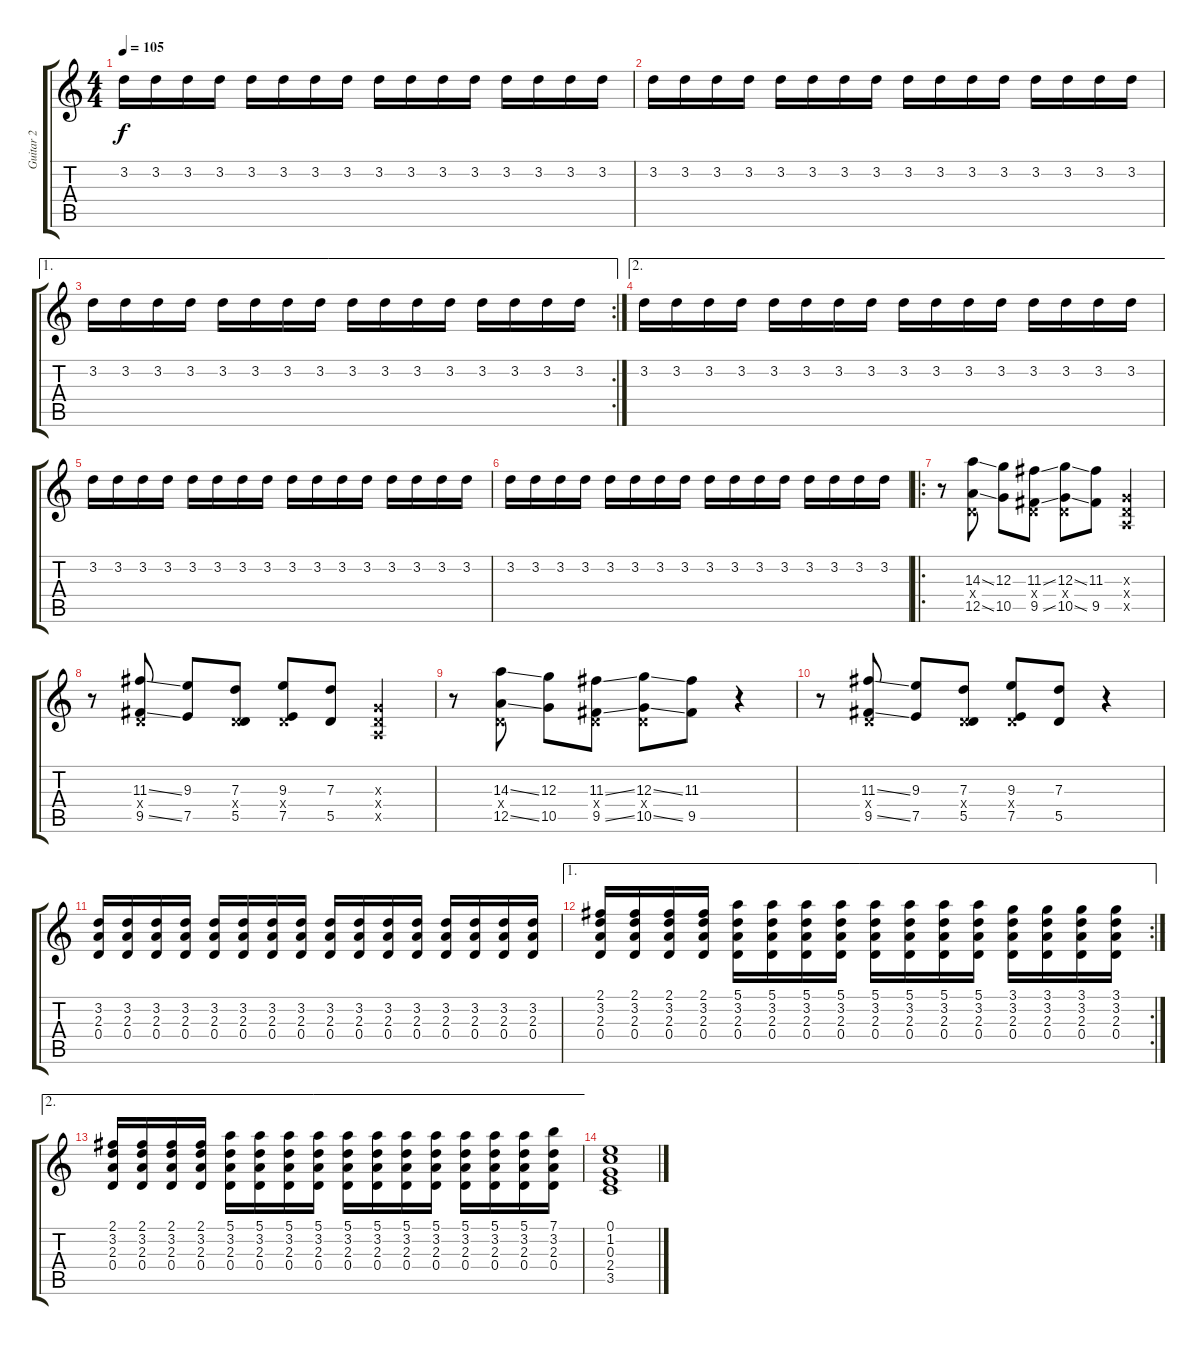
\track ("Guitar 2" "Guitar 2") {instrument electricguitarclean}
\staff {score tabs}
\tuning (E4 B3 G3 D3 A2 E2) {hide}
\ts (4 4)
\tempo 105
\clef g2
\ks c
3.2.16{dy f} 3.2.16 3.2.16 3.2.16 3.2.16 3.2.16 3.2.16 3.2.16 3.2.16 3.2.16 3.2.16 3.2.16 3.2.16 3.2.16 3.2.16 3.2.16 |
3.2.16 3.2.16 3.2.16 3.2.16 3.2.16 3.2.16 3.2.16 3.2.16 3.2.16 3.2.16 3.2.16 3.2.16 3.2.16 3.2.16 3.2.16 3.2.16 |
\ae 1
\rc 2
3.2.16 3.2.16 3.2.16 3.2.16 3.2.16 3.2.16 3.2.16 3.2.16 3.2.16 3.2.16 3.2.16 3.2.16 3.2.16 3.2.16 3.2.16 3.2.16 |
\ae 2
3.2.16 3.2.16 3.2.16 3.2.16 3.2.16 3.2.16 3.2.16 3.2.16 3.2.16 3.2.16 3.2.16 3.2.16 3.2.16 3.2.16 3.2.16 3.2.16 |
3.2.16 3.2.16 3.2.16 3.2.16 3.2.16 3.2.16 3.2.16 3.2.16 3.2.16 3.2.16 3.2.16 3.2.16 3.2.16 3.2.16 3.2.16 3.2.16 |
3.2.16 3.2.16 3.2.16 3.2.16 3.2.16 3.2.16 3.2.16 3.2.16 3.2.16 3.2.16 3.2.16 3.2.16 3.2.16 3.2.16 3.2.16 3.2.16 |
\ro
r.8{instrument distortionguitar} (14.3{ss} 0.4{x} 12.5{ss}).8 (12.3 10.5).8 (11.3{ss} 0.4{x} 9.5{ss}).8 (12.3{ss} 0.4{x} 10.5{ss}).8 (11.3 9.5).8 (0.3{x} 0.4{x} 0.5{x}).4 |
r.8 (11.3{ss} 0.4{x} 9.5{ss}).8 (9.3 7.5).8 (7.3 0.4{x} 5.5).8 (9.3 0.4{x} 7.5).8 (7.3 5.5).8 (0.3{x} 0.4{x} 0.5{x}).4 |
r.8 (14.3{ss} 0.4{x} 12.5{ss}).8 (12.3 10.5).8 (11.3{ss} 0.4{x} 9.5{ss}).8 (12.3{ss} 0.4{x} 10.5{ss}).8 (11.3 9.5).8 r.4 |
r.8 (11.3{ss} 0.4{x} 9.5{ss}).8 (9.3 7.5).8 (7.3 0.4{x} 5.5).8 (9.3 0.4{x} 7.5).8 (7.3 5.5).8 r.4 |
(3.2 2.3 0.4).16 (3.2 2.3 0.4).16 (3.2 2.3 0.4).16 (3.2 2.3 0.4).16 (3.2 2.3 0.4).16 (3.2 2.3 0.4).16 (3.2 2.3 0.4).16 (3.2 2.3 0.4).16 (3.2 2.3 0.4).16 (3.2 2.3 0.4).16 (3.2 2.3 0.4).16 (3.2 2.3 0.4).16 (3.2 2.3 0.4).16 (3.2 2.3 0.4).16 (3.2 2.3 0.4).16 (3.2 2.3 0.4).16 |
\ae 1
\rc 2
(2.1 3.2 2.3 0.4).16 (2.1 3.2 2.3 0.4).16 (2.1 3.2 2.3 0.4).16 (2.1 3.2 2.3 0.4).16 (5.1 3.2 2.3 0.4).16 (5.1 3.2 2.3 0.4).16 (5.1 3.2 2.3 0.4).16 (5.1 3.2 2.3 0.4).16 (5.1 3.2 2.3 0.4).16 (5.1 3.2 2.3 0.4).16 (5.1 3.2 2.3 0.4).16 (5.1 3.2 2.3 0.4).16 (3.1 3.2 2.3 0.4).16 (3.1 3.2 2.3 0.4).16 (3.1 3.2 2.3 0.4).16 (3.1 3.2 2.3 0.4).16 |
\ae 2
(2.1 3.2 2.3 0.4).16 (2.1 3.2 2.3 0.4).16 (2.1 3.2 2.3 0.4).16 (2.1 3.2 2.3 0.4).16 (5.1 3.2 2.3 0.4).16 (5.1 3.2 2.3 0.4).16 (5.1 3.2 2.3 0.4).16 (5.1 3.2 2.3 0.4).16 (5.1 3.2 2.3 0.4).16 (5.1 3.2 2.3 0.4).16 (5.1 3.2 2.3 0.4).16 (5.1 3.2 2.3 0.4).16 (5.1 3.2 2.3 0.4).16 (5.1 3.2 2.3 0.4).16 (5.1 3.2 2.3 0.4).16 (7.1 3.2 2.3 0.4).16 |
(0.1 1.2 0.3 2.4 3.5).1
